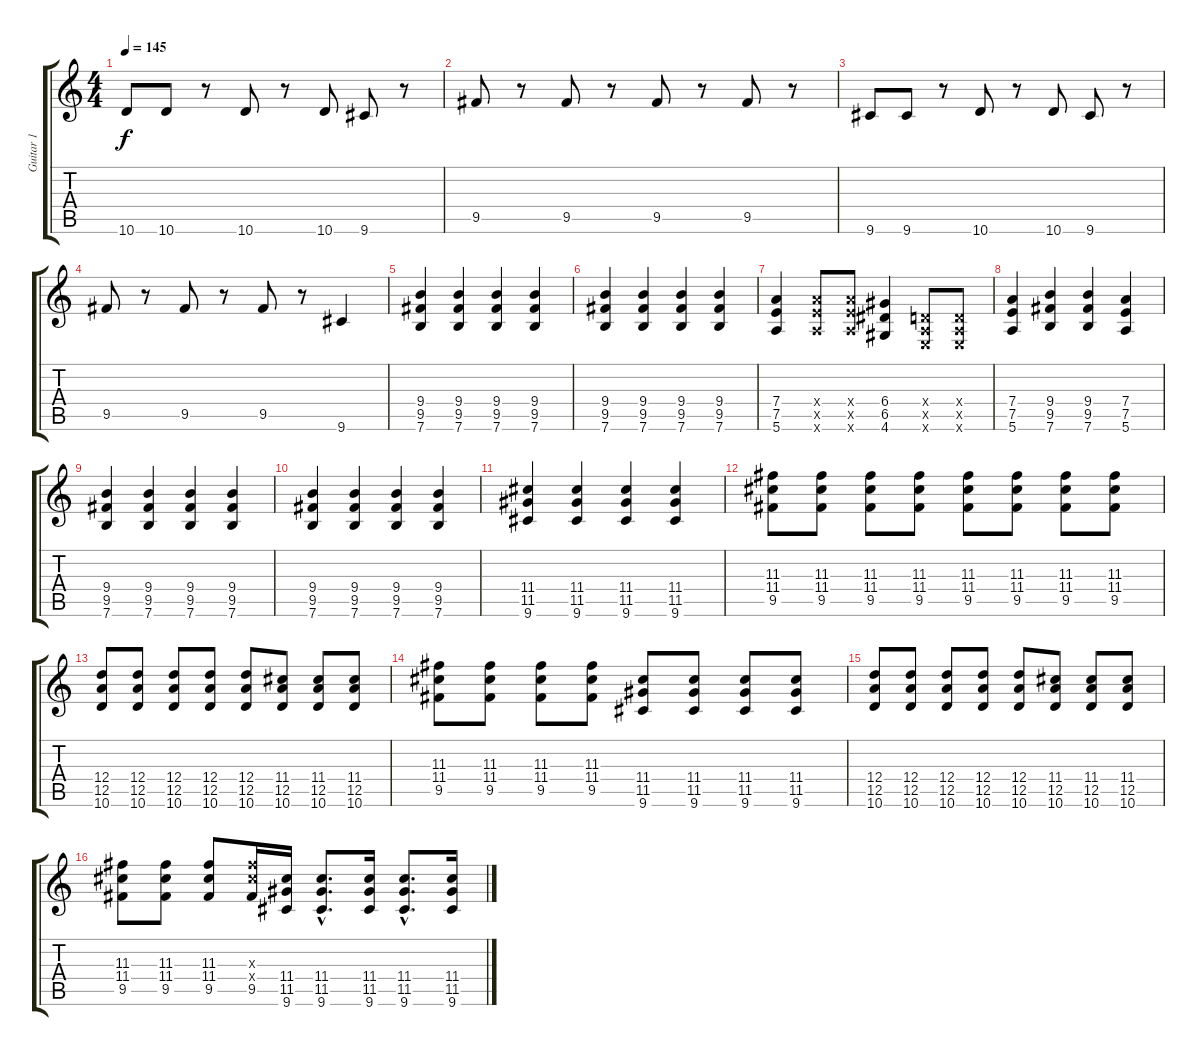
\track ("Guitar 1" "Guitar 1") {instrument overdrivenguitar}
\staff {score tabs}
\tuning (E4 B3 G3 D3 A2 E2) {hide}
\ts (4 4)
\tempo 145
\clef g2
\ks c
10.6.8{dy f} 10.6.8 r.8 10.6.8 r.8 10.6.8 9.6.8 r.8 |
9.5.8 r.8 9.5.8 r.8 9.5.8 r.8 9.5.8 r.8 |
9.6.8 9.6.8 r.8 10.6.8 r.8 10.6.8 9.6.8 r.8 |
9.5.8 r.8 9.5.8 r.8 9.5.8 r.8 9.6.4 |
(9.4 9.5 7.6).4 (9.4 9.5 7.6).4 (9.4 9.5 7.6).4 (9.4 9.5 7.6).4 |
(9.4 9.5 7.6).4 (9.4 9.5 7.6).4 (9.4 9.5 7.6).4 (9.4 9.5 7.6).4 |
(7.4 7.5 5.6).4 (7.4{x} 7.5{x} 5.6{x}).8 (7.4{x} 7.5{x} 5.6{x}).8 (6.4 6.5 4.6).4 (0.4{x} 0.5{x} 0.6{x}).8 (0.4{x} 0.5{x} 0.6{x}).8 |
(7.4 7.5 5.6).4 (9.4 9.5 7.6).4 (9.4 9.5 7.6).4 (7.4 7.5 5.6).4 |
(9.4 9.5 7.6).4 (9.4 9.5 7.6).4 (9.4 9.5 7.6).4 (9.4 9.5 7.6).4 |
(9.4 9.5 7.6).4 (9.4 9.5 7.6).4 (9.4 9.5 7.6).4 (9.4 9.5 7.6).4 |
(11.4 11.5 9.6).4 (11.4 11.5 9.6).4 (11.4 11.5 9.6).4 (11.4 11.5 9.6).4 |
(11.3 11.4 9.5).8 (11.3 11.4 9.5).8 (11.3 11.4 9.5).8 (11.3 11.4 9.5).8 (11.3 11.4 9.5).8 (11.3 11.4 9.5).8 (11.3 11.4 9.5).8 (11.3 11.4 9.5).8 |
(12.4 12.5 10.6).8 (12.4 12.5 10.6).8 (12.4 12.5 10.6).8 (12.4 12.5 10.6).8 (12.4 12.5 10.6).8 (11.4 12.5 10.6).8 (11.4 12.5 10.6).8 (11.4 12.5 10.6).8 |
(11.3 11.4 9.5).8 (11.3 11.4 9.5).8 (11.3 11.4 9.5).8 (11.3 11.4 9.5).8 (11.4 11.5 9.6).8 (11.4 11.5 9.6).8 (11.4 11.5 9.6).8 (11.4 11.5 9.6).8 |
(12.4 12.5 10.6).8 (12.4 12.5 10.6).8 (12.4 12.5 10.6).8 (12.4 12.5 10.6).8 (12.4 12.5 10.6).8 (11.4 12.5 10.6).8 (11.4 12.5 10.6).8 (11.4 12.5 10.6).8 |
(11.3 11.4 9.5).8 (11.3 11.4 9.5).8 (11.3 11.4 9.5).8 (11.3{x} 11.4{x} 9.5).16 (11.4 11.5 9.6).16 (11.4{hac} 11.5{hac} 9.6{hac}).8{d} (11.4 11.5 9.6).16 (11.4{hac} 11.5{hac} 9.6{hac}).8{d} (11.4 11.5 9.6).16
